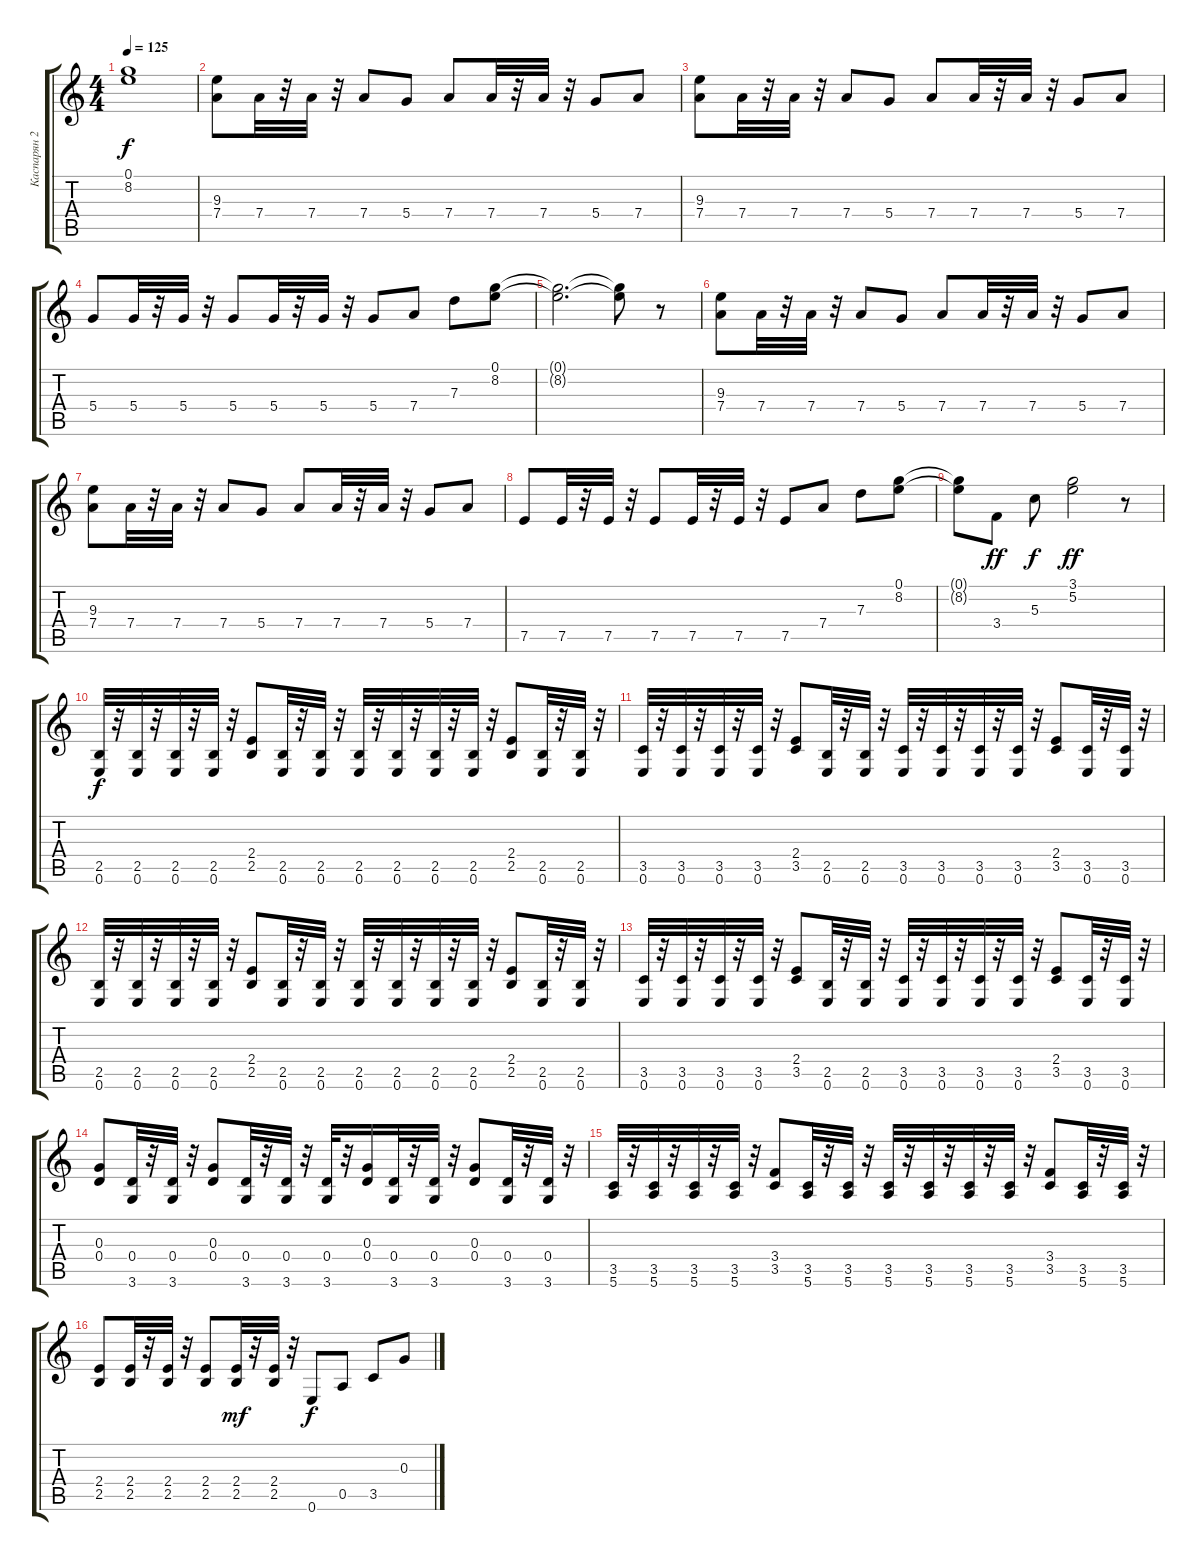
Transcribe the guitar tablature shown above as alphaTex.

\track ("Каспарян 2" "Каспарян 2") {instrument distortionguitar}
\staff {score tabs}
\tuning (E4 B3 G3 D3 A2 E2) {hide}
\ts (4 4)
\tempo 125
\clef g2
\ks c
(0.1{t} 8.2{t}).1{dy f} |
(9.3 7.4).8 7.4.32 r.32 7.4.32 r.32 7.4.8 5.4.8 7.4.8 7.4.32 r.32 7.4.32 r.32 5.4.8 7.4.8 |
(9.3 7.4).8 7.4.32 r.32 7.4.32 r.32 7.4.8 5.4.8 7.4.8 7.4.32 r.32 7.4.32 r.32 5.4.8 7.4.8 |
5.4.8 5.4.32 r.32 5.4.32 r.32 5.4.8 5.4.32 r.32 5.4.32 r.32 5.4.8 7.4.8 7.3.8 (0.1 8.2).8 |
(0.1{t} 8.2{t}).2{d} (0.1{t} 8.2{t}).8 r.8 |
(9.3 7.4).8 7.4.32 r.32 7.4.32 r.32 7.4.8 5.4.8 7.4.8 7.4.32 r.32 7.4.32 r.32 5.4.8 7.4.8 |
(9.3 7.4).8 7.4.32 r.32 7.4.32 r.32 7.4.8 5.4.8 7.4.8 7.4.32 r.32 7.4.32 r.32 5.4.8 7.4.8 |
7.5.8 7.5.32 r.32 7.5.32 r.32 7.5.8 7.5.32 r.32 7.5.32 r.32 7.5.8 7.4.8 7.3.8 (0.1 8.2).8 |
(0.1{t} 8.2{t}).8 3.4.8{dy ff} 5.3.8{dy f} (3.1 5.2).2{dy ff} r.8 |
(2.5 0.6).32{dy f} r.32 (2.5 0.6).32 r.32 (2.5 0.6).32 r.32 (2.5 0.6).32 r.32 (2.4 2.5).8 (2.5 0.6).32 r.32 (2.5 0.6).32 r.32 (2.5 0.6).32 r.32 (2.5 0.6).32 r.32 (2.5 0.6).32 r.32 (2.5 0.6).32 r.32 (2.4 2.5).8 (2.5 0.6).32 r.32 (2.5 0.6).32 r.32 |
(3.5 0.6).32 r.32 (3.5 0.6).32 r.32 (3.5 0.6).32 r.32 (3.5 0.6).32 r.32 (2.4 3.5).8 (2.5 0.6).32 r.32 (2.5 0.6).32 r.32 (3.5 0.6).32 r.32 (3.5 0.6).32 r.32 (3.5 0.6).32 r.32 (3.5 0.6).32 r.32 (2.4 3.5).8 (3.5 0.6).32 r.32 (3.5 0.6).32 r.32 |
(2.5 0.6).32 r.32 (2.5 0.6).32 r.32 (2.5 0.6).32 r.32 (2.5 0.6).32 r.32 (2.4 2.5).8 (2.5 0.6).32 r.32 (2.5 0.6).32 r.32 (2.5 0.6).32 r.32 (2.5 0.6).32 r.32 (2.5 0.6).32 r.32 (2.5 0.6).32 r.32 (2.4 2.5).8 (2.5 0.6).32 r.32 (2.5 0.6).32 r.32 |
(3.5 0.6).32 r.32 (3.5 0.6).32 r.32 (3.5 0.6).32 r.32 (3.5 0.6).32 r.32 (2.4 3.5).8 (2.5 0.6).32 r.32 (2.5 0.6).32 r.32 (3.5 0.6).32 r.32 (3.5 0.6).32 r.32 (3.5 0.6).32 r.32 (3.5 0.6).32 r.32 (2.4 3.5).8 (3.5 0.6).32 r.32 (3.5 0.6).32 r.32 |
(0.3 0.4).8 (0.4 3.6).32 r.32 (0.4 3.6).32 r.32 (0.3 0.4).8 (0.4 3.6).32 r.32 (0.4 3.6).32 r.32 (0.4 3.6).32 r.32 (0.3 0.4).16 (0.4 3.6).32 r.32 (0.4 3.6).32 r.32 (0.3 0.4).8 (0.4 3.6).32 r.32 (0.4 3.6).32 r.32 |
(3.5 5.6).32 r.32 (3.5 5.6).32 r.32 (3.5 5.6).32 r.32 (3.5 5.6).32 r.32 (3.4 3.5).8 (3.5 5.6).32 r.32 (3.5 5.6).32 r.32 (3.5 5.6).32 r.32 (3.5 5.6).32 r.32 (3.5 5.6).32 r.32 (3.5 5.6).32 r.32 (3.4 3.5).8 (3.5 5.6).32 r.32 (3.5 5.6).32 r.32 |
(2.4 2.5).8 (2.4 2.5).32 r.32 (2.4 2.5).32 r.32 (2.4 2.5).8 (2.4 2.5).32{dy mf} r.32 (2.4 2.5).32 r.32 0.6.8{dy f} 0.5.8 3.5.8 0.3.8
